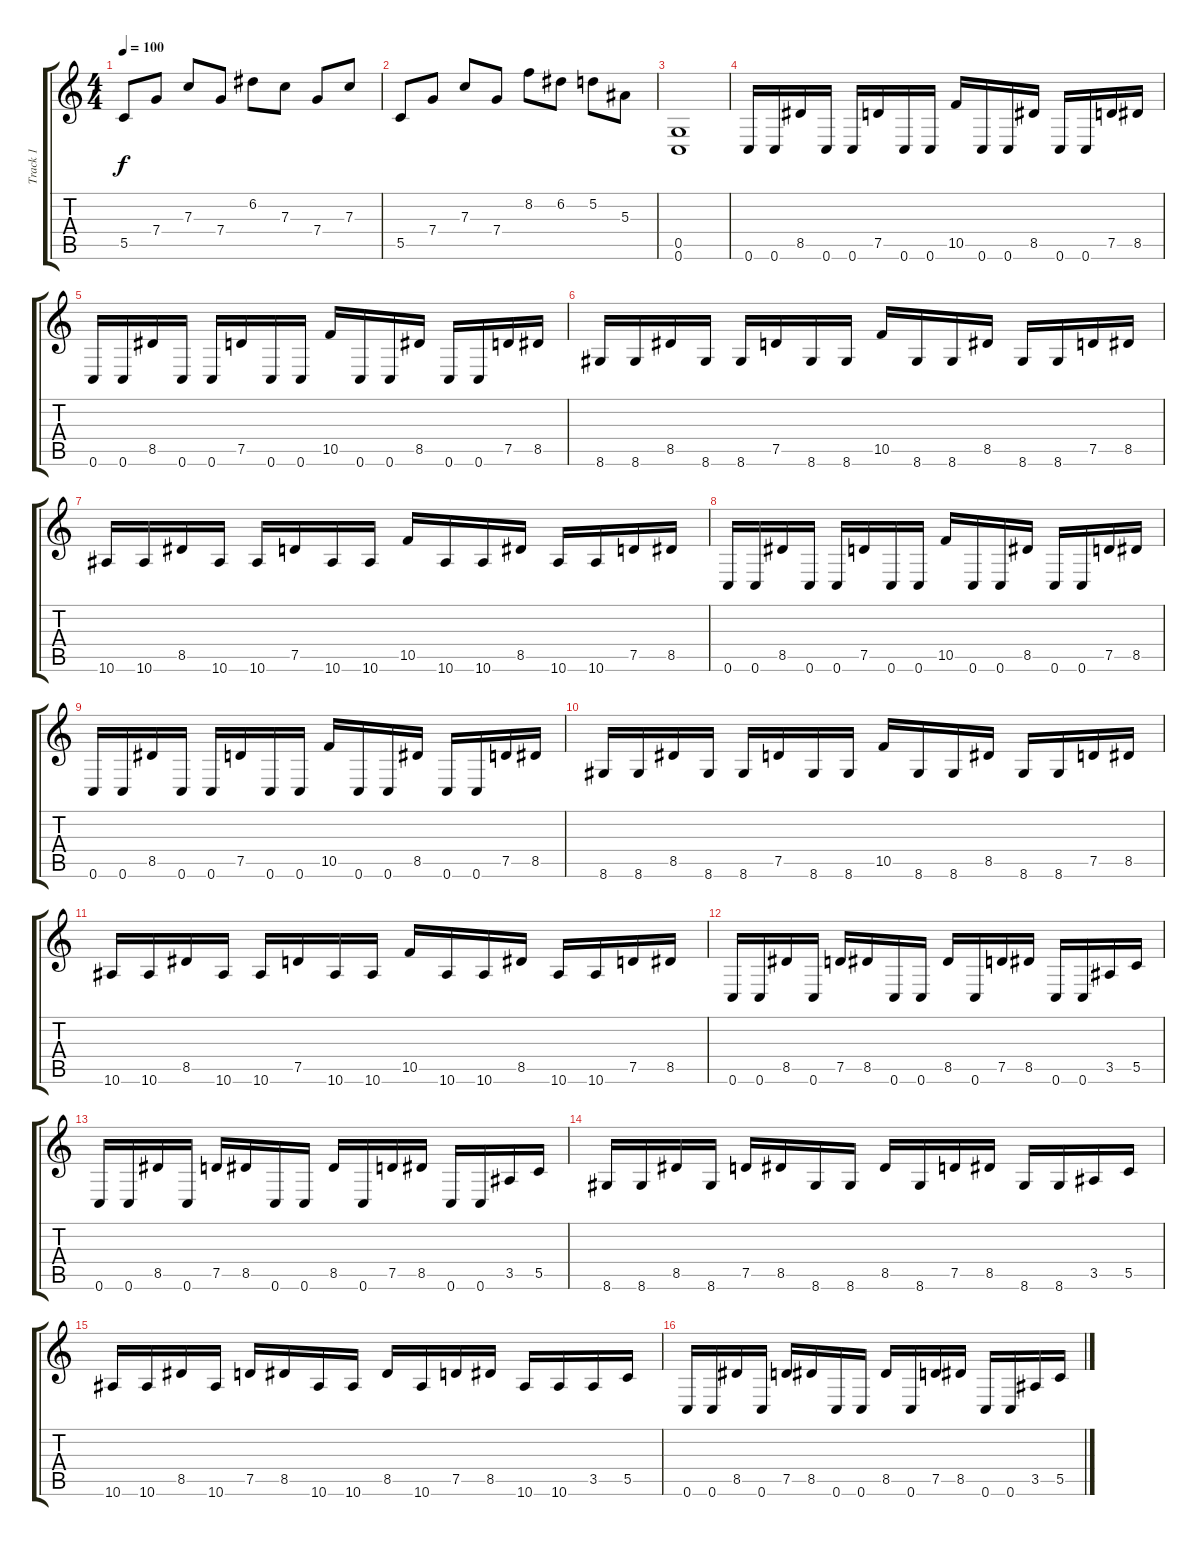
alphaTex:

\track ("Track 1" "Track 1") {instrument distortionguitar}
\staff {score tabs}
\tuning (D4 A3 F3 C3 G2 C2) {hide}
\ts (4 4)
\tempo 100
\clef g2
\ks c
5.5.8{dy f} 7.4.8 7.3.8 7.4.8 6.2.8 7.3.8 7.4.8 7.3.8 |
5.5.8 7.4.8 7.3.8 7.4.8 8.2.8 6.2.8 5.2.8 5.3.8 |
(0.5 0.6).1 |
0.6.16 0.6.16 8.5.16 0.6.16 0.6.16 7.5.16 0.6.16 0.6.16 10.5.16 0.6.16 0.6.16 8.5.16 0.6.16 0.6.16 7.5.16 8.5.16 |
0.6.16 0.6.16 8.5.16 0.6.16 0.6.16 7.5.16 0.6.16 0.6.16 10.5.16 0.6.16 0.6.16 8.5.16 0.6.16 0.6.16 7.5.16 8.5.16 |
8.6.16 8.6.16 8.5.16 8.6.16 8.6.16 7.5.16 8.6.16 8.6.16 10.5.16 8.6.16 8.6.16 8.5.16 8.6.16 8.6.16 7.5.16 8.5.16 |
10.6.16 10.6.16 8.5.16 10.6.16 10.6.16 7.5.16 10.6.16 10.6.16 10.5.16 10.6.16 10.6.16 8.5.16 10.6.16 10.6.16 7.5.16 8.5.16 |
0.6.16 0.6.16 8.5.16 0.6.16 0.6.16 7.5.16 0.6.16 0.6.16 10.5.16 0.6.16 0.6.16 8.5.16 0.6.16 0.6.16 7.5.16 8.5.16 |
0.6.16 0.6.16 8.5.16 0.6.16 0.6.16 7.5.16 0.6.16 0.6.16 10.5.16 0.6.16 0.6.16 8.5.16 0.6.16 0.6.16 7.5.16 8.5.16 |
8.6.16 8.6.16 8.5.16 8.6.16 8.6.16 7.5.16 8.6.16 8.6.16 10.5.16 8.6.16 8.6.16 8.5.16 8.6.16 8.6.16 7.5.16 8.5.16 |
10.6.16 10.6.16 8.5.16 10.6.16 10.6.16 7.5.16 10.6.16 10.6.16 10.5.16 10.6.16 10.6.16 8.5.16 10.6.16 10.6.16 7.5.16 8.5.16 |
0.6.16 0.6.16 8.5.16 0.6.16 7.5.16 8.5.16 0.6.16 0.6.16 8.5.16 0.6.16 7.5.16 8.5.16 0.6.16 0.6.16 3.5.16 5.5.16 |
0.6.16 0.6.16 8.5.16 0.6.16 7.5.16 8.5.16 0.6.16 0.6.16 8.5.16 0.6.16 7.5.16 8.5.16 0.6.16 0.6.16 3.5.16 5.5.16 |
8.6.16 8.6.16 8.5.16 8.6.16 7.5.16 8.5.16 8.6.16 8.6.16 8.5.16 8.6.16 7.5.16 8.5.16 8.6.16 8.6.16 3.5.16 5.5.16 |
10.6.16 10.6.16 8.5.16 10.6.16 7.5.16 8.5.16 10.6.16 10.6.16 8.5.16 10.6.16 7.5.16 8.5.16 10.6.16 10.6.16 3.5.16 5.5.16 |
0.6.16 0.6.16 8.5.16 0.6.16 7.5.16 8.5.16 0.6.16 0.6.16 8.5.16 0.6.16 7.5.16 8.5.16 0.6.16 0.6.16 3.5.16 5.5.16
